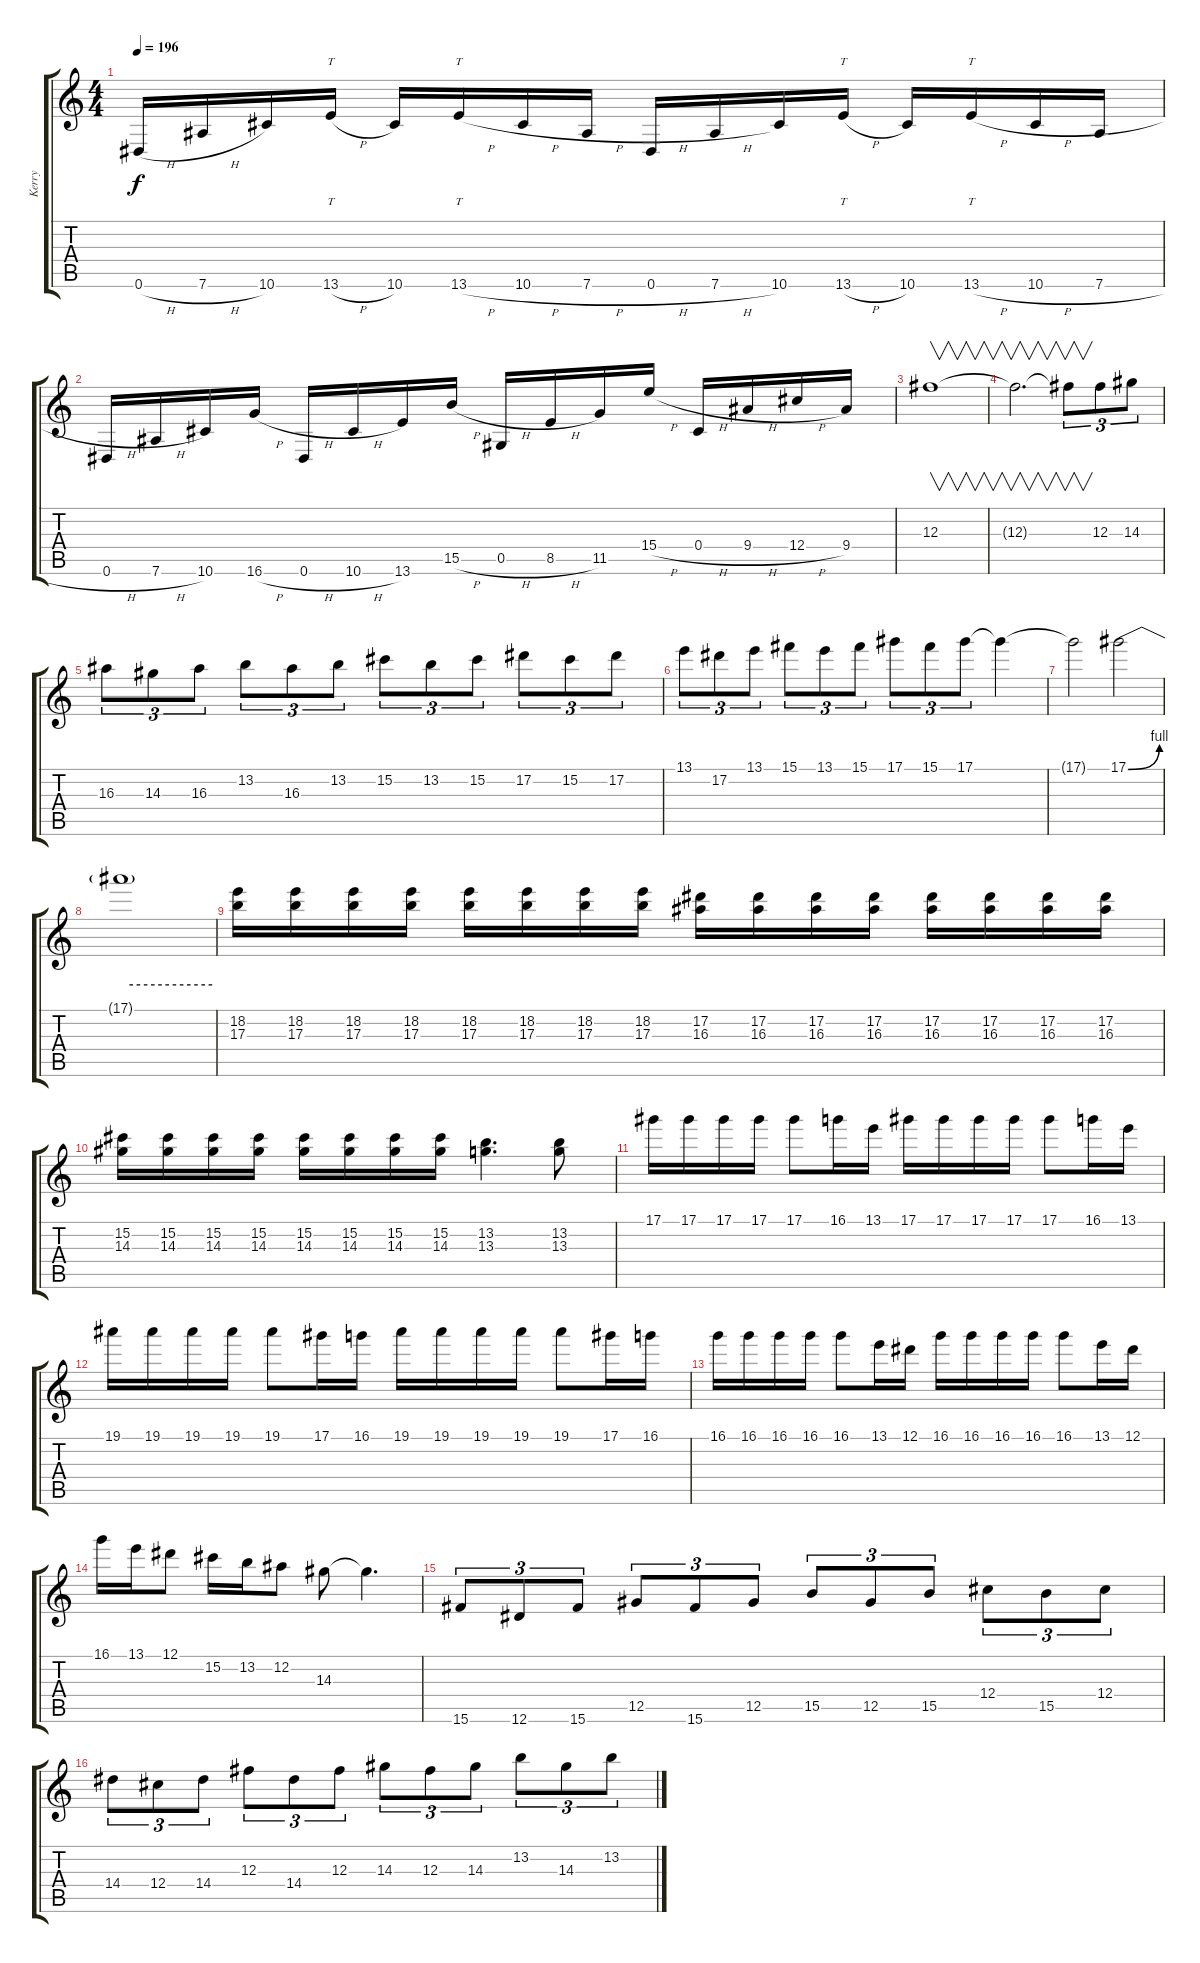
\track ("Kerry" "Kerry") {instrument distortionguitar}
\staff {score tabs}
\tuning (Eb4 Bb3 Gb3 Db3 Ab2 Eb2) {hide}
\ts (4 4)
\tempo 196
\clef g2
\ks c
0.6{h}.16{dy f} 7.6{h}.16 10.6.16 13.6{h}.16{tt} 10.6.16 13.6{h}.16{tt} 10.6{h}.16 7.6{h}.16 0.6{h}.16 7.6{h}.16 10.6.16 13.6{h}.16{tt} 10.6.16 13.6{h}.16{tt} 10.6{h}.16 7.6{h}.16 |
0.6{h}.16 7.6{h}.16 10.6.16 16.6{h}.16 0.6{h}.16 10.6{h}.16 13.6.16 15.5{h}.16 0.5{h}.16 8.5{h}.16 11.5.16 15.4{h}.16 0.4{h}.16 9.4{h}.16 12.4{h}.16 9.4.16 |
12.3.1{v} |
12.3{t}.2{v d} 12.3{t}.8{v tu (3 2)} 12.3.8{tu (3 2)} 14.3.8{tu (3 2)} |
16.3.8{tu (3 2)} 14.3.8{tu (3 2)} 16.3.8{tu (3 2)} 13.2.8{tu (3 2)} 16.3.8{tu (3 2)} 13.2.8{tu (3 2)} 15.2.8{tu (3 2)} 13.2.8{tu (3 2)} 15.2.8{tu (3 2)} 17.2.8{tu (3 2)} 15.2.8{tu (3 2)} 17.2.8{tu (3 2)} |
13.1.8{tu (3 2)} 17.2.8{tu (3 2)} 13.1.8{tu (3 2)} 15.1.8{tu (3 2)} 13.1.8{tu (3 2)} 15.1.8{tu (3 2)} 17.1.8{tu (3 2)} 15.1.8{tu (3 2)} 17.1.8{tu (3 2)} 17.1{t}.4 |
17.1{t}.2 17.1{be (bend 0 0 60 4)}.2 |
17.1{be (hold 0 4 60 4) t}.1 |
(18.2 17.3).16 (18.2 17.3).16 (18.2 17.3).16 (18.2 17.3).16 (18.2 17.3).16 (18.2 17.3).16 (18.2 17.3).16 (18.2 17.3).16 (17.2 16.3).16 (17.2 16.3).16 (17.2 16.3).16 (17.2 16.3).16 (17.2 16.3).16 (17.2 16.3).16 (17.2 16.3).16 (17.2 16.3).16 |
(15.2 14.3).16 (15.2 14.3).16 (15.2 14.3).16 (15.2 14.3).16 (15.2 14.3).16 (15.2 14.3).16 (15.2 14.3).16 (15.2 14.3).16 (13.2 13.3).4{d} (13.2 13.3).8 |
17.1.16 17.1.16 17.1.16 17.1.16 17.1.8 16.1.16 13.1.16 17.1.16 17.1.16 17.1.16 17.1.16 17.1.8 16.1.16 13.1.16 |
19.1.16 19.1.16 19.1.16 19.1.16 19.1.8 17.1.16 16.1.16 19.1.16 19.1.16 19.1.16 19.1.16 19.1.8 17.1.16 16.1.16 |
16.1.16 16.1.16 16.1.16 16.1.16 16.1.8 13.1.16 12.1.16 16.1.16 16.1.16 16.1.16 16.1.16 16.1.8 13.1.16 12.1.16 |
16.1.16 13.1.16 12.1.8 15.2.16 13.2.16 12.2.8 14.3.8 14.3{t}.4{d} |
15.6.8{tu (3 2)} 12.6.8{tu (3 2)} 15.6.8{tu (3 2)} 12.5.8{tu (3 2)} 15.6.8{tu (3 2)} 12.5.8{tu (3 2)} 15.5.8{tu (3 2)} 12.5.8{tu (3 2)} 15.5.8{tu (3 2)} 12.4.8{tu (3 2)} 15.5.8{tu (3 2)} 12.4.8{tu (3 2)} |
14.4.8{tu (3 2)} 12.4.8{tu (3 2)} 14.4.8{tu (3 2)} 12.3.8{tu (3 2)} 14.4.8{tu (3 2)} 12.3.8{tu (3 2)} 14.3.8{tu (3 2)} 12.3.8{tu (3 2)} 14.3.8{tu (3 2)} 13.2.8{tu (3 2)} 14.3.8{tu (3 2)} 13.2.8{tu (3 2)}
